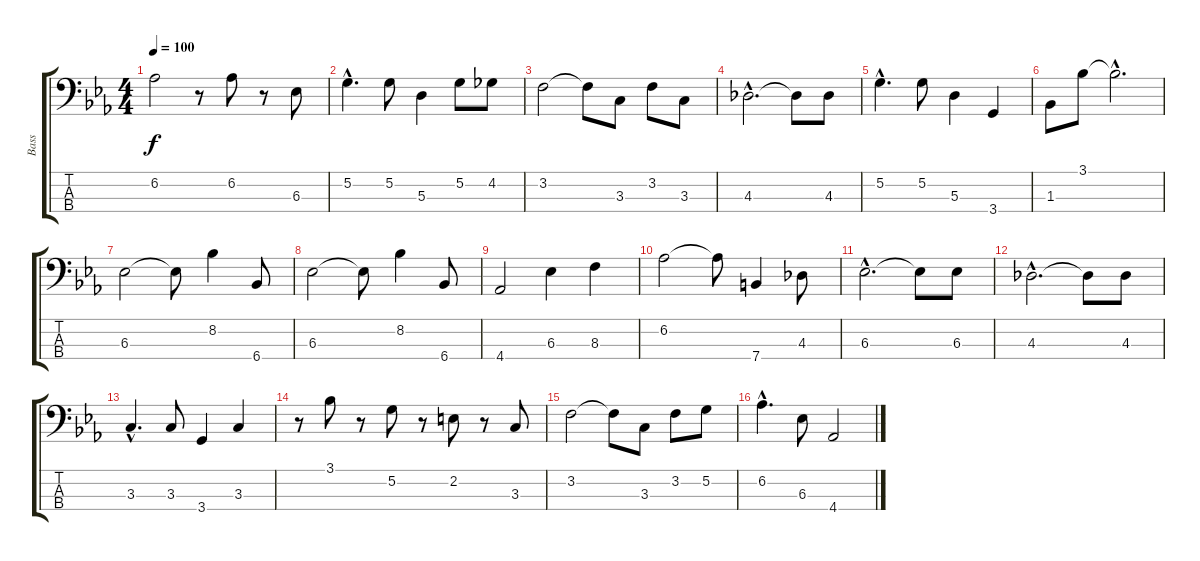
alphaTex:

\track ("Bass" "Bass") {instrument electricbassfinger}
\staff {score tabs}
\tuning (G2 D2 A1 E1) {hide}
\ts (4 4)
\tempo 100
\clef f4
\ks eb
6.2.2{dy f} r.8 6.2.8 r.8 6.3.8 |
5.2{hac}.4{d} 5.2.8 5.3.4 5.2.8 4.2.8 |
3.2.2 3.2{t}.8 3.3.8 3.2.8 3.3.8 |
4.3{hac}.2{d} 4.3{t}.8 4.3.8 |
5.2{hac}.4{d} 5.2.8 5.3.4 3.4.4 |
1.3.8 3.1.8 3.1{hac t}.2{d} |
6.3.2 6.3{t}.8 8.2.4 6.4.8 |
6.3.2 6.3{t}.8 8.2.4 6.4.8 |
4.4.2 6.3.4 8.3.4 |
6.2.2 6.2{t}.8 7.4.4 4.3.8 |
6.3{hac}.2{d} 6.3{t}.8 6.3.8 |
4.3{hac}.2{d} 4.3{t}.8 4.3.8 |
3.3{hac}.4{d} 3.3.8 3.4.4 3.3.4 |
r.8 3.1.8 r.8 5.2.8 r.8 2.2.8 r.8 3.3.8 |
3.2.2 3.2{t}.8 3.3.8 3.2.8 5.2.8 |
6.2{hac}.4{d} 6.3.8 4.4.2
